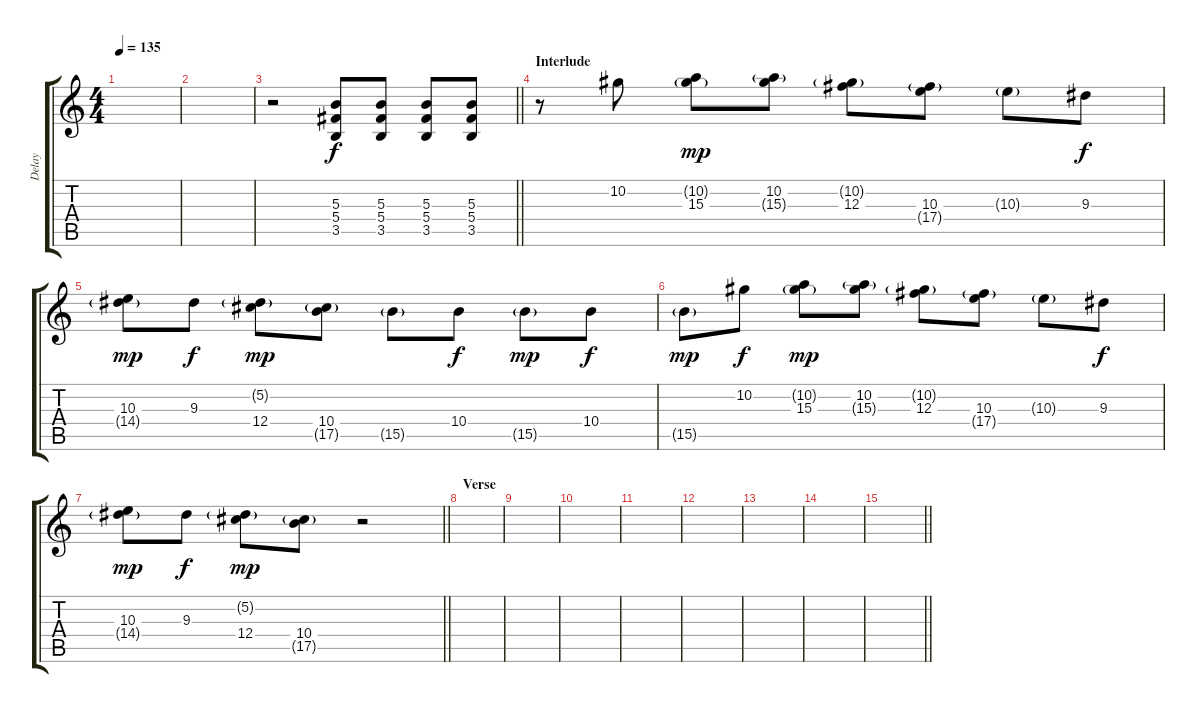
\track ("Delay" "Delay") {instrument distortionguitar}
\staff {score tabs}
\tuning (Eb4 Bb3 Gb3 Db3 Ab2 Db2) {hide}
\ts (4 4)
\tempo 135
\clef g2
\ks c
|
|
\barLineRight lightlight
r.2 (5.3 5.4 3.5).8{volume 10} (5.3 5.4 3.5).8{volume 10} (5.3 5.4 3.5).8{volume 7} (5.3 5.4 3.5).8{volume 4} |
\section ("" "Interlude")
r.8 10.2.8{volume 7} (10.2{g} 15.3).8{dy mp} (10.2 15.3{g}).8 (10.2{g} 12.3).8 (10.3 17.4{g}).8 10.3{g}.8 9.3.8{dy f} |
(10.3 14.4{g}).8{dy mp} 9.3.8{dy f} (5.2{g} 12.4).8{dy mp} (10.4 17.5{g}).8{volume 10} 15.5{g}.8 10.4.8{dy f} 15.5{g}.8{dy mp} 10.4.8{dy f} |
15.5{g}.8{dy mp} 10.2.8{dy f volume 7} (10.2{g} 15.3).8{dy mp} (10.2 15.3{g}).8 (10.2{g} 12.3).8 (10.3 17.4{g}).8 10.3{g}.8 9.3.8{dy f} |
\barLineRight lightlight
(10.3 14.4{g}).8{dy mp} 9.3.8{dy f} (5.2{g} 12.4).8{dy mp} (10.4 17.5{g}).8 r.2 |
\section ("" "Verse")
|
|
|
|
|
|
|
\barLineRight lightlight
